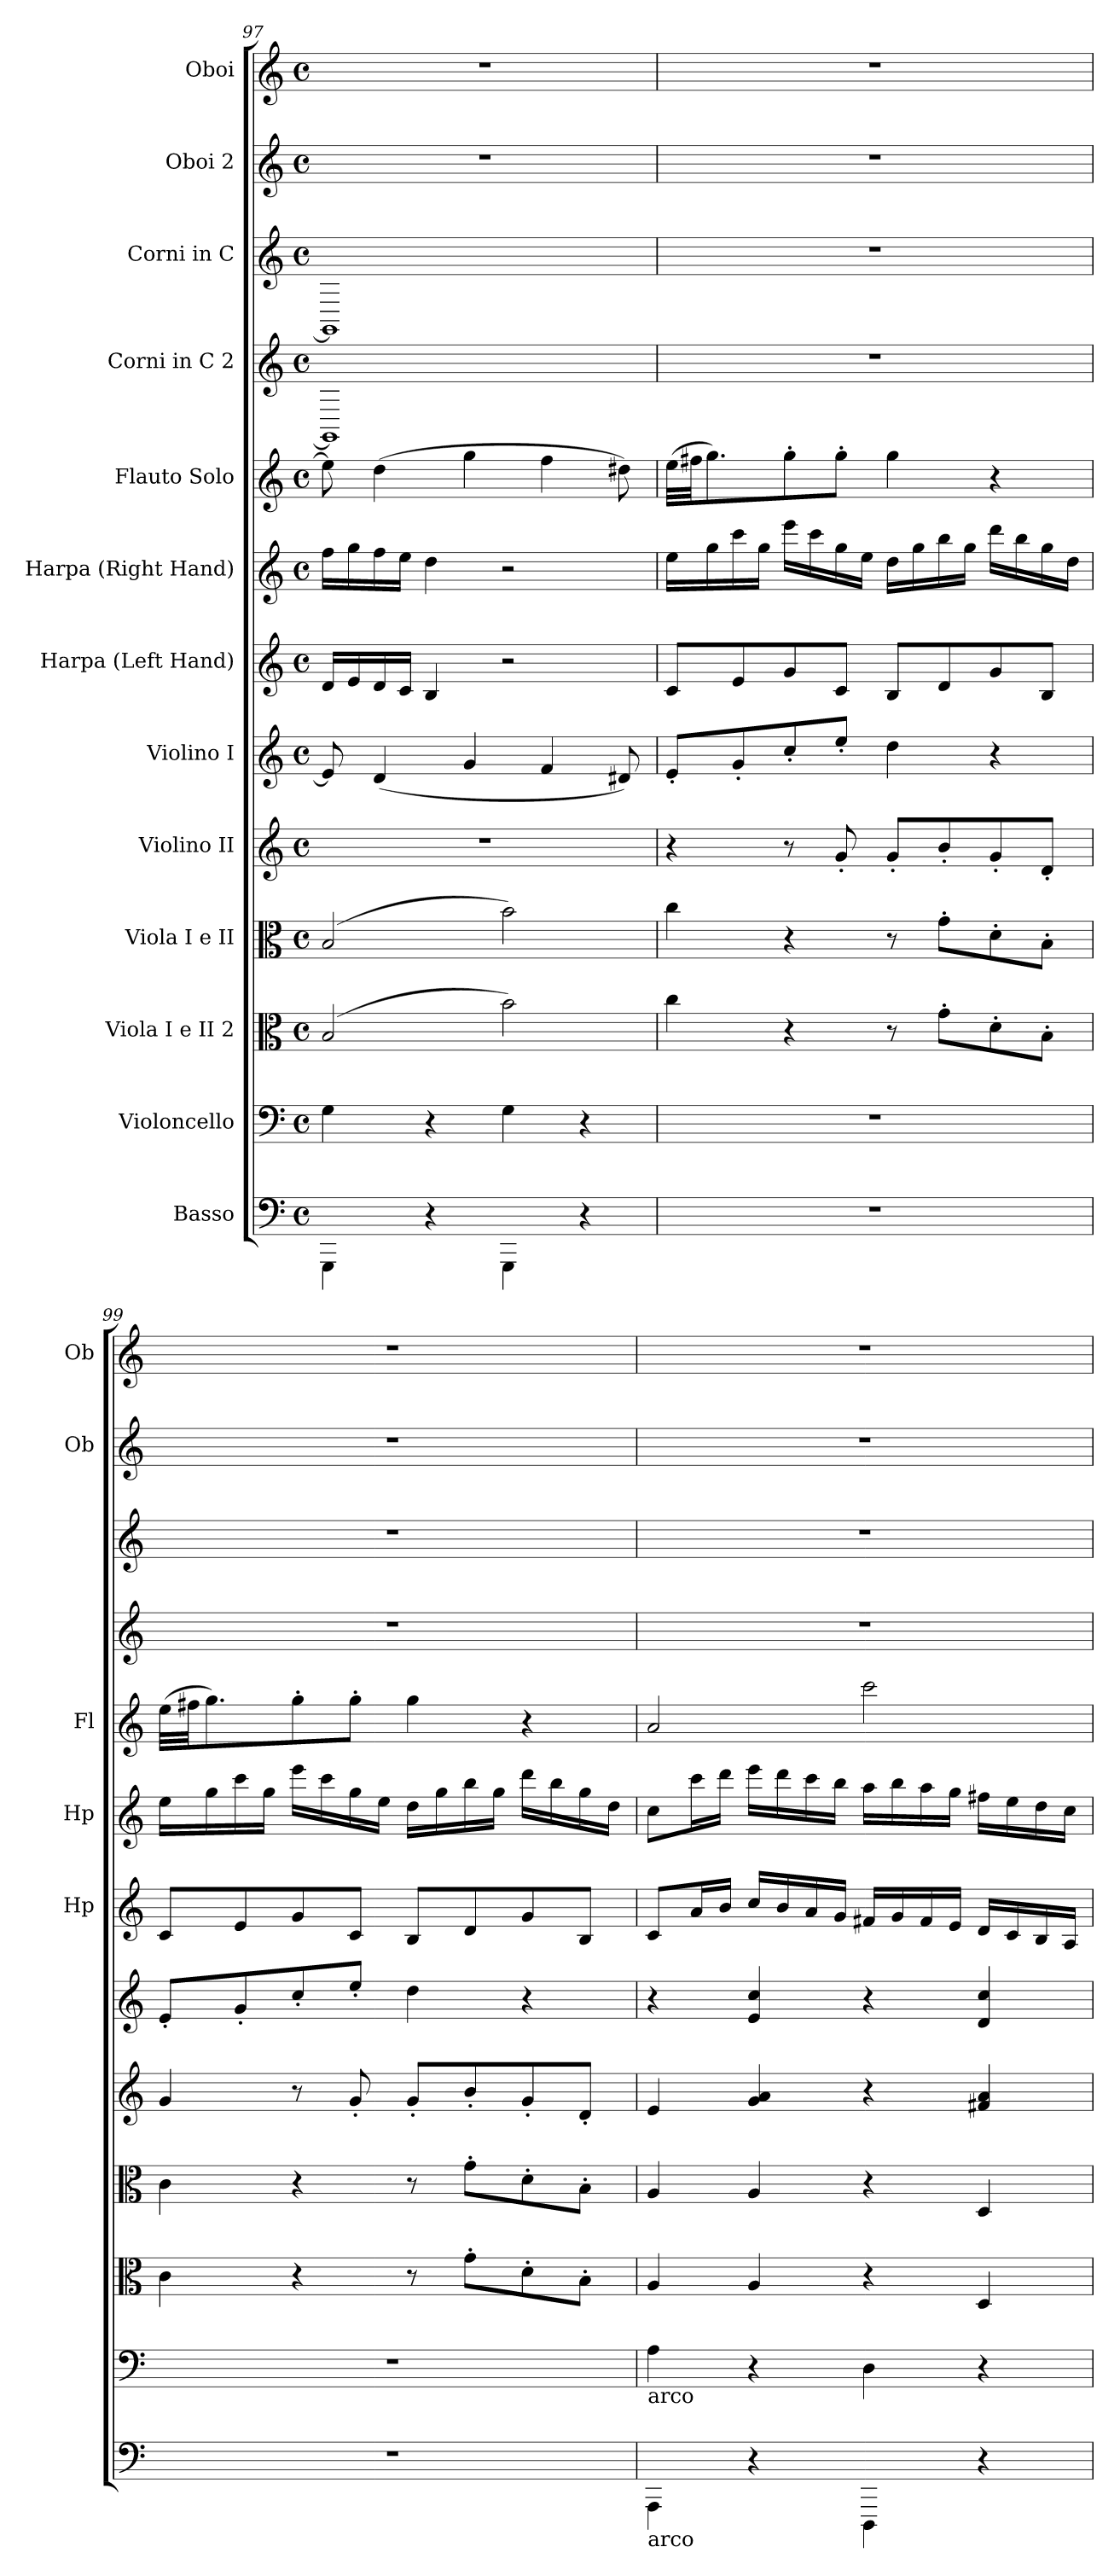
**kern	**kern	**kern	**kern	**kern	**kern	**kern	**kern	**kern	**kern	**kern	**kern	**kern
*part13	*part12	*part11	*part10	*part9	*part8	*part7	*part6	*part5	*part4	*part3	*part2	*part1
*staff13	*staff12	*staff11	*staff10	*staff9	*staff8	*staff7	*staff6	*staff5	*staff4	*staff3	*staff2	*staff1
*I"Basso	*I"Violoncello	*I"Viola I e II 2	*I"Viola I e II	*I"Violino II	*I"Violino I	*I"Harpa (Left Hand)	*I"Harpa (Right Hand)	*I"Flauto Solo	*I"Corni in C 2	*I"Corni in C	*I"Oboi 2	*I"Oboi
*	*	*	*	*	*	*I'Hp	*I'Hp	*I'Fl	*	*	*I'Ob	*I'Ob
*clefF4	*clefF4	*clefC3	*clefC3	*clefG2	*clefG2	*clefG2	*clefG2	*clefG2	*clefG2	*clefG2	*clefG2	*clefG2
*ITrd0c12	*	*	*	*	*	*	*	*	*ITrd0c12	*ITrd0c12	*	*
*k[]	*k[]	*k[]	*k[]	*k[]	*k[]	*k[]	*k[]	*k[]	*k[]	*k[]	*k[]	*k[]
*C:	*C:	*C:	*C:	*C:	*C:	*C:	*C:	*C:	*C:	*C:	*C:	*C:
*M4/4	*M4/4	*M4/4	*M4/4	*M4/4	*M4/4	*M4/4	*M4/4	*M4/4	*M4/4	*M4/4	*M4/4	*M4/4
*met(c)	*met(c)	*met(c)	*met(c)	*met(c)	*met(c)	*met(c)	*met(c)	*met(c)	*met(c)	*met(c)	*met(c)	*met(c)
=97	=97	=97	=97	=97	=97	=97	=97	=97	=97	=97	=97	=97
4GGG\	4G\	(2B/	(2B/	1r	8e/]	16d/LL	16ff\LL	8ee\]	1GG]	1GG]	1r	1r
.	.	.	.	.	.	16e/	16gg\	.	.	.	.	.
.	.	.	.	.	(4d/	16d/	16ff\	(4dd\	.	.	.	.
.	.	.	.	.	.	16c/JJ	16ee\JJ	.	.	.	.	.
4r	4r	.	.	.	.	4B/	4dd\	.	.	.	.	.
.	.	.	.	.	4g/	.	.	4gg\	.	.	.	.
4GGG\	4G\	2b\)	2b\)	.	.	2r	2r	.	.	.	.	.
.	.	.	.	.	4f/	.	.	4ff\	.	.	.	.
4r	4r	.	.	.	.	.	.	.	.	.	.	.
.	.	.	.	.	8d#X/)	.	.	8dd#X\)	.	.	.	.
=98	=98	=98	=98	=98	=98	=98	=98	=98	=98	=98	=98	=98
1r	1r	4cc\	4cc\	4r	8e'/L	8c/L	16ee\LL	(32ee\LLL	1r	1r	1r	1r
.	.	.	.	.	.	.	.	32ff#X\JJ	.	.	.	.
.	.	.	.	.	.	.	16gg\	8.gg\)	.	.	.	.
.	.	.	.	.	8g'/	8e/	16ccc\	.	.	.	.	.
.	.	.	.	.	.	.	16gg\JJ	.	.	.	.	.
.	.	4r	4r	8r	8cc'/	8g/	16eee\LL	8gg'\	.	.	.	.
.	.	.	.	.	.	.	16ccc\	.	.	.	.	.
.	.	.	.	8g'/	8ee'/J	8c/J	16gg\	8gg'\J	.	.	.	.
.	.	.	.	.	.	.	16ee\JJ	.	.	.	.	.
.	.	8r	8r	8g'/L	4dd\	8B/L	16dd\LL	4gg\	.	.	.	.
.	.	.	.	.	.	.	16gg\	.	.	.	.	.
.	.	8g'\L	8g'\L	8b'/	.	8d/	16bb\	.	.	.	.	.
.	.	.	.	.	.	.	16gg\JJ	.	.	.	.	.
.	.	8d'\	8d'\	8g'/	4r	8g/	16ddd\LL	4r	.	.	.	.
.	.	.	.	.	.	.	16bb\	.	.	.	.	.
.	.	8B'\J	8B'\J	8d'/J	.	8B/J	16gg\	.	.	.	.	.
.	.	.	.	.	.	.	16dd\JJ	.	.	.	.	.
!!LO:PB:g=z
=99	=99	=99	=99	=99	=99	=99	=99	=99	=99	=99	=99	=99
1r	1r	4c\	4c\	4g/	8e'/L	8c/L	16ee\LL	(32ee\LLL	1r	1r	1r	1r
.	.	.	.	.	.	.	.	32ff#X\JJ	.	.	.	.
.	.	.	.	.	.	.	16gg\	8.gg\)	.	.	.	.
.	.	.	.	.	8g'/	8e/	16ccc\	.	.	.	.	.
.	.	.	.	.	.	.	16gg\JJ	.	.	.	.	.
.	.	4r	4r	8r	8cc'/	8g/	16eee\LL	8gg'\	.	.	.	.
.	.	.	.	.	.	.	16ccc\	.	.	.	.	.
.	.	.	.	8g'/	8ee'/J	8c/J	16gg\	8gg'\J	.	.	.	.
.	.	.	.	.	.	.	16ee\JJ	.	.	.	.	.
.	.	8r	8r	8g'/L	4dd\	8B/L	16dd\LL	4gg\	.	.	.	.
.	.	.	.	.	.	.	16gg\	.	.	.	.	.
.	.	8g'\L	8g'\L	8b'/	.	8d/	16bb\	.	.	.	.	.
.	.	.	.	.	.	.	16gg\JJ	.	.	.	.	.
.	.	8d'\	8d'\	8g'/	4r	8g/	16ddd\LL	4r	.	.	.	.
.	.	.	.	.	.	.	16bb\	.	.	.	.	.
.	.	8B'\J	8B'\J	8d'/J	.	8B/J	16gg\	.	.	.	.	.
.	.	.	.	.	.	.	16dd\JJ	.	.	.	.	.
=100	=100	=100	=100	=100	=100	=100	=100	=100	=100	=100	=100	=100
!	!LO:TX:b:t=arco	!	!	!	!	!	!	!	!	!	!	!
!LO:TX:b:t=arco	!	!	!	!	!	!	!	!	!	!	!	!
4AAA\	4A\	4A/	4A/	4e/	4r	8c/L	8cc\L	2a/	1r	1r	1r	1r
.	.	.	.	.	.	16a/L	16ccc\L	.	.	.	.	.
.	.	.	.	.	.	16b/JJ	16ddd\JJ	.	.	.	.	.
4r	4r	4A/	4A/	4g/ 4a/	4e/ 4cc/	16cc/LL	16eee\LL	.	.	.	.	.
.	.	.	.	.	.	16b/	16ddd\	.	.	.	.	.
.	.	.	.	.	.	16a/	16ccc\	.	.	.	.	.
.	.	.	.	.	.	16g/JJ	16bb\JJ	.	.	.	.	.
4DDD\	4D\	4r	4r	4r	4r	16f#X/LL	16aa\LL	2ccc\	.	.	.	.
.	.	.	.	.	.	16g/	16bb\	.	.	.	.	.
.	.	.	.	.	.	16f#/	16aa\	.	.	.	.	.
.	.	.	.	.	.	16e/JJ	16gg\JJ	.	.	.	.	.
4r	4r	4D/	4D/	4f#X/ 4a/	4d/ 4cc/	16d/LL	16ff#X\LL	.	.	.	.	.
.	.	.	.	.	.	16c/	16ee\	.	.	.	.	.
.	.	.	.	.	.	16B/	16dd\	.	.	.	.	.
.	.	.	.	.	.	16A/JJ	16cc\JJ	.	.	.	.	.
=	=	=	=	=	=	=	=	=	=	=	=	=
*-	*-	*-	*-	*-	*-	*-	*-	*-	*-	*-	*-	*-
